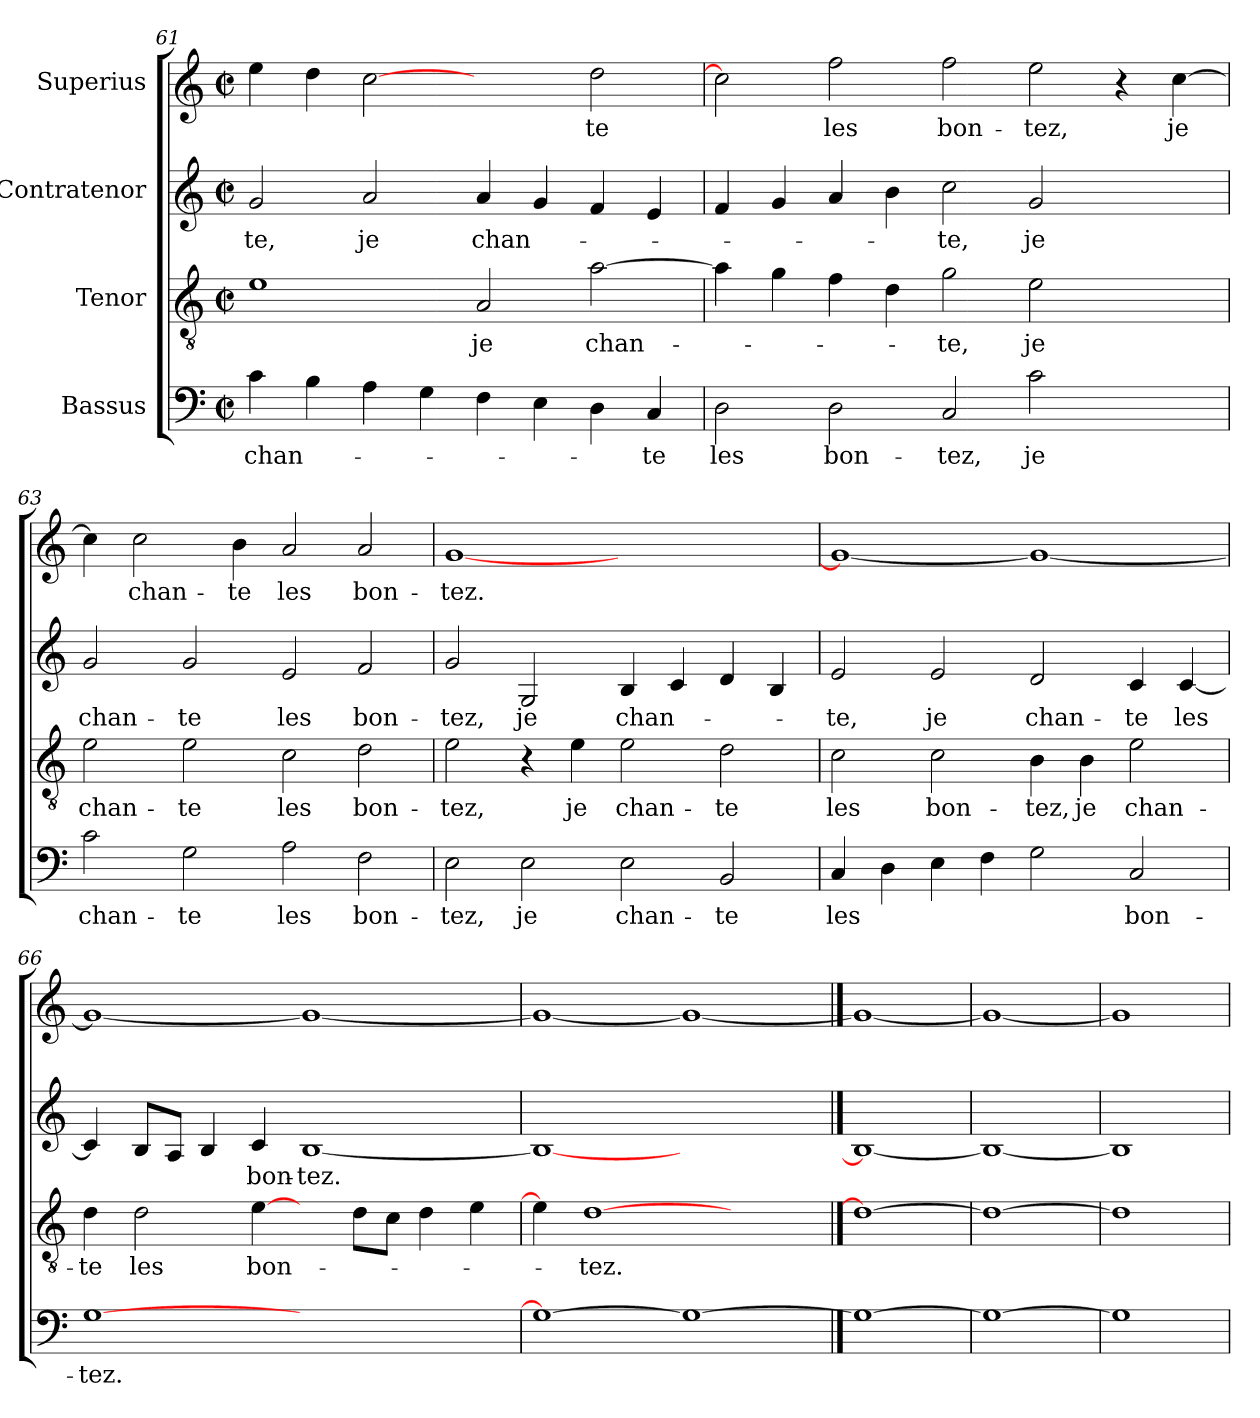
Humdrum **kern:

**kern	**text	**kern	**text	**kern	**text	**kern	**text
*part4	*part4	*part3	*part3	*part2	*part2	*part1	*part1
*staff4	*staff4	*staff3	*staff3	*staff2	*staff2	*staff1	*staff1
*I"Bassus	*	*I"Tenor	*	*I"Contratenor	*	*I"Superius	*
*clefF4	*	*clefGv2	*	*clefG2	*	*clefG2	*
*	*	*ITrd7c12	*	*	*	*	*
*k[]	*	*k[]	*	*k[]	*	*k[]	*
*C:	*	*C:	*	*C:	*	*C:	*
*M2/2	*	*M2/2	*	*M2/2	*	*M2/2	*
*met(c|)	*	*met(c|)	*	*met(c|)	*	*met(c|)	*
=61	=61	=61	=61	=61	=61	=61	=61
4c\	chan-	1E\	.	2g/	-te,	4ee\	.
4B\	.	.	.	.	.	4dd\	.
4A\	.	.	.	2a/	je	[2cc\	.
4G\	.	.	.	.	.	.	.
4F\	.	2AA/	je	4a/	chan-	2ryy	.
4E\	.	.	.	4g/	.	.	.
4D\	.	[2A\	chan-	4f/	.	2dd\	-te
4C/	-te	.	.	4e/	.	.	.
=62	=62	=62	=62	=62	=62	=62	=62
2D\	les	4A\]	.	4f/	.	2cc\]	.
.	.	4G\	.	4g/	.	.	.
2D\	bon-	4F\	.	4a/	.	2ff\	les
.	.	4D\	.	4b\	.	.	.
2C/	-tez,	2G\	-te,	2cc\	-te,	2ff\	bon-
2c\	je	2E\	je	2g/	je	2ee\	-tez,
2ryy	.	2ryy	.	2ryy	.	4r	.
.	.	.	.	.	.	[4cc\	je
!!LO:LB:g=z
=63	=63	=63	=63	=63	=63	=63	=63
2c\	chan-	2E\	chan-	2g/	chan-	4cc\]	.
.	.	.	.	.	.	2cc\	chan-
2G\	-te	2E\	-te	2g/	-te	.	.
.	.	.	.	.	.	4b\	-te
2A\	les	2C\	les	2e/	les	2a/	les
2F\	bon-	2D\	bon-	2f/	bon-	2a/	bon-
=64	=64	=64	=64	=64	=64	=64	=64
2E\	-tez,	2E\	-tez,	2g/	-tez,	[1g/	-tez.
2E\	je	4r	.	2G/	je	.	.
.	.	4E\	je	.	.	.	.
2E\	chan-	2E\	chan-	4B/	chan-	1ryy	.
.	.	.	.	4c/	.	.	.
2BB/	-te	2D\	-te	4d/	.	.	.
.	.	.	.	4B/	.	.	.
=65	=65	=65	=65	=65	=65	=65	=65
4C/	les	2C\	les	2e/	-te,	1g/_	.
4D\	.	.	.	.	.	.	.
4E\	.	2C\	bon-	2e/	je	.	.
4F\	.	.	.	.	.	.	.
2G\	.	4BB\	-tez,	2d/	chan-	1g/_	.
.	.	4BB\	je	.	.	.	.
2C/	bon-	2E\	chan-	4c/	-te	.	.
.	.	.	.	[4c/	les	.	.
=66	=66	=66	=66	=66	=66	=66	=66
[1G\	-tez.	4D\	-te	4c/]	.	1g/_	.
.	.	2D\	les	8B/L	.	.	.
.	.	.	.	8A/J	.	.	.
.	.	.	.	4B/	.	.	.
.	.	[4E\	bon-	4c/	bon-	.	.
1ryy	.	4ryy	.	[1B/	-tez.	1g/_	.
.	.	8D\L	.	.	.	.	.
.	.	8C\J	.	.	.	.	.
.	.	4D\	.	.	.	.	.
.	.	4E\	.	.	.	.	.
=67	=67	=67	=67	=67	=67	=67	=67
1G\_	.	4E\]	.	1B/_	.	1g/_	.
.	.	[1D\	-tez.	.	.	.	.
1G\_	.	.	.	1ryy	.	1g/_	.
.	.	2.ryy	.	.	.	.	.
==68	==68	==68	==68	==68	==68	==68	==68
1G\_	.	1D\_	.	1B/_	.	1g/_	.
=69	=69	=69	=69	=69	=69	=69	=69
1G\_	.	1D\_	.	1B/_	.	1g/_	.
=70	=70	=70	=70	=70	=70	=70	=70
1G\]	.	1D\]	.	1B/]	.	1g/]	.
=	=	=	=	=	=	=	=
*-	*-	*-	*-	*-	*-	*-	*-
